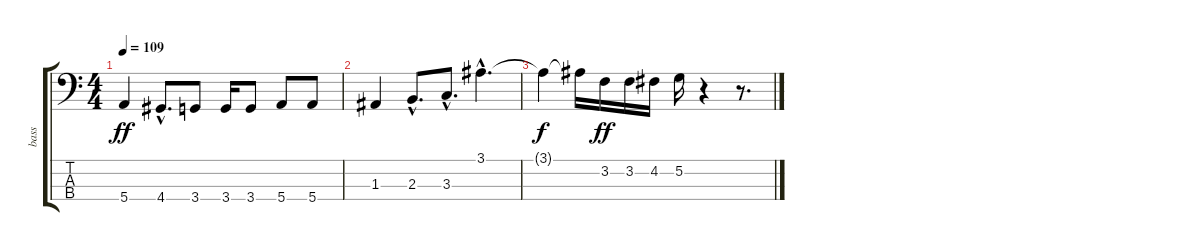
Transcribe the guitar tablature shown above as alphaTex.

\track ("bass" "bass") {instrument slapbass2}
\staff {score tabs}
\tuning (G2 D2 A1 E1) {hide}
\ts (4 4)
\tempo 109
\clef f4
\ks c
5.4.4{dy ff} 4.4{hac}.8{d} 3.4.8 3.4.16 3.4.8 5.4.8 5.4.8 |
1.3.4 2.3{hac}.8{d} 3.3{hac}.8{d} 3.1{hac}.4{d} |
3.1{t}.4{dy f} 3.1{t}.16 3.2.16{dy ff} 3.2.16 4.2.16 5.2.16 r.4 r.8{d}
